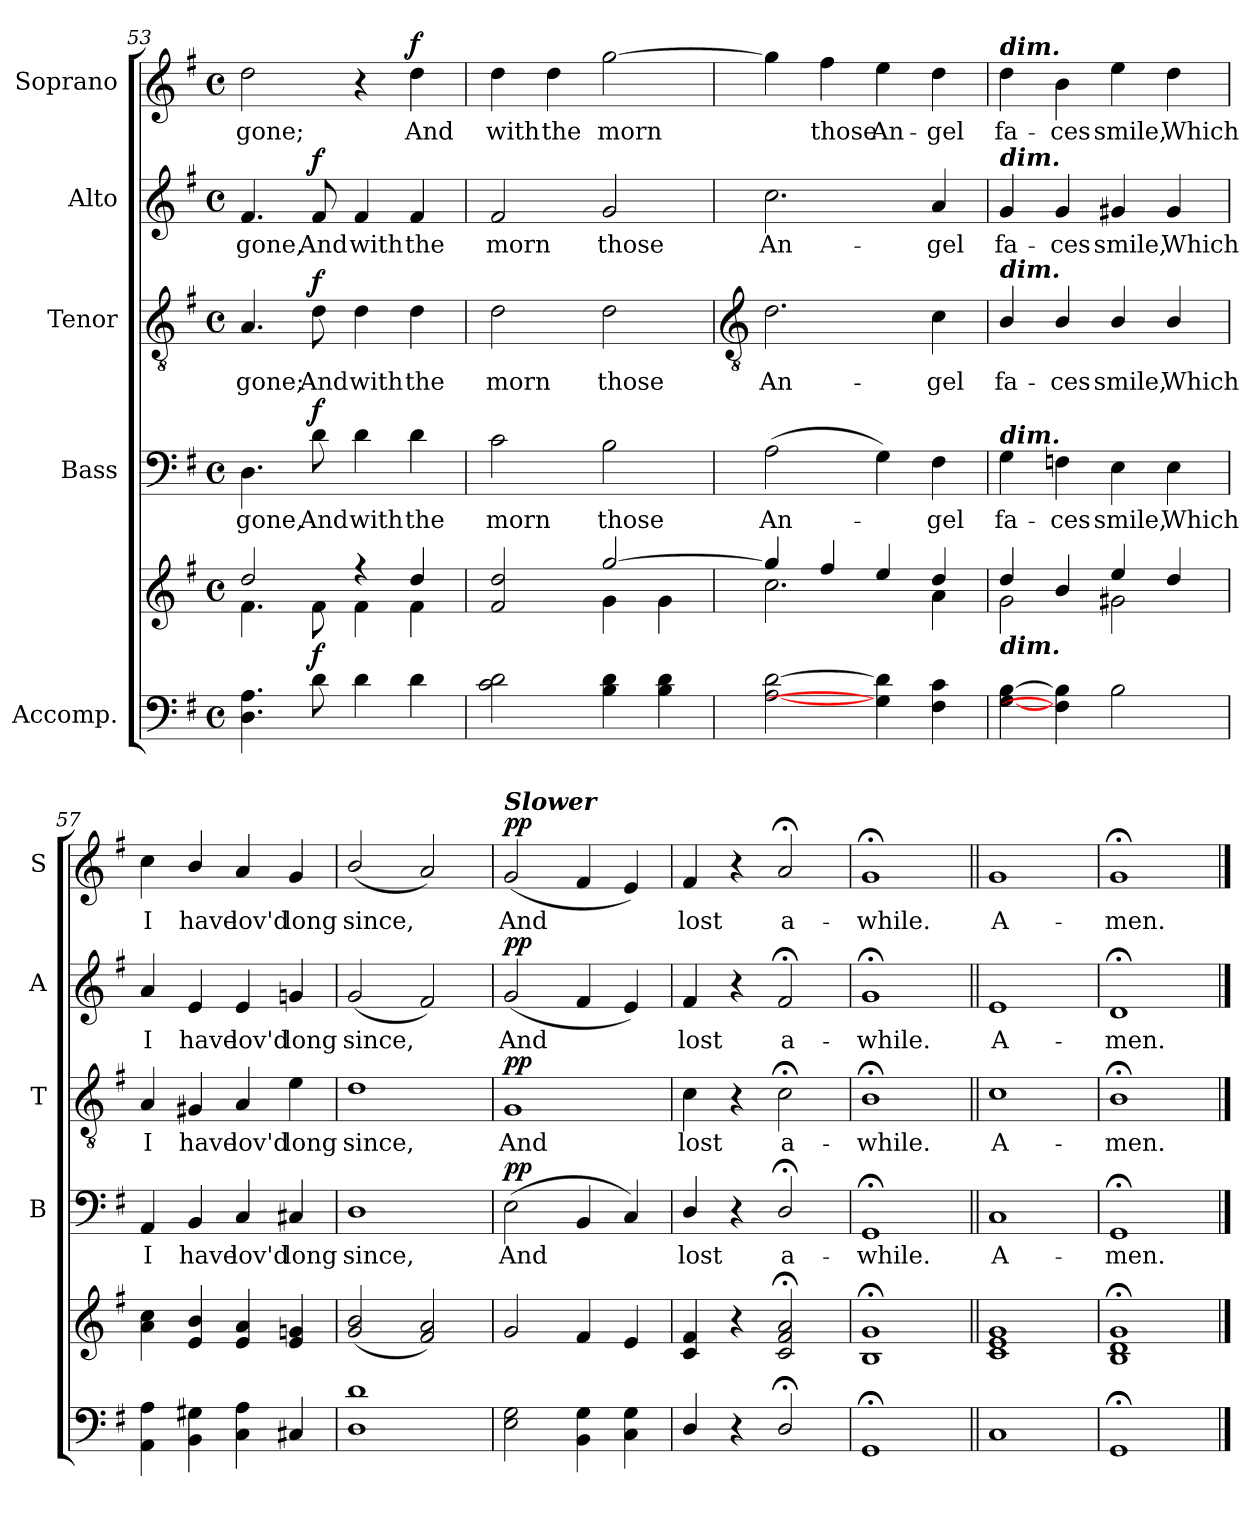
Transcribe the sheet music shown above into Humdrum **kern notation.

**kern	**kern	**dynam	**kern	**text	**dynam	**kern	**text	**dynam	**kern	**text	**dynam	**kern	**text	**dynam
*part5	*part5	*part5	*part4	*part4	*part4	*part3	*part3	*part3	*part2	*part2	*part2	*part1	*part1	*part1
*staff6	*staff5	*staff5/6	*staff4	*staff4	*staff4	*staff3	*staff3	*staff3	*staff2	*staff2	*staff2	*staff1	*staff1	*staff1
*I"Accomp.	*	*	*I"Bass	*	*	*I"Tenor	*	*	*I"Alto	*	*	*I"Soprano	*	*
*	*	*	*I'B	*	*	*I'T	*	*	*I'A	*	*	*I'S	*	*
*clefF4	*clefG2	*	*clefF4	*	*	*clefGv2	*	*	*clefG2	*	*	*clefG2	*	*
*k[f#]	*k[f#]	*	*k[f#]	*	*	*k[f#]	*	*	*k[f#]	*	*	*k[f#]	*	*
*G:	*G:	*	*G:	*	*	*G:	*	*	*G:	*	*	*G:	*	*
*M4/4	*M4/4	*	*M4/4	*	*	*M4/4	*	*	*M4/4	*	*	*M4/4	*	*
*met(c)	*met(c)	*	*met(c)	*	*	*met(c)	*	*	*met(c)	*	*	*met(c)	*	*
=53	=53	=53	=53	=53	=53	=53	=53	=53	=53	=53	=53	=53	=53	=53
*^	*^	*	*	*	*	*	*	*	*	*	*	*	*	*
!	!	!	!	!	!	!LO:LY:b	!	!	!LO:LY:b	!	!	!LO:LY:b	!	!	!LO:LY:b	!
4.D\ 4.A\	2ryy	2dd/	4.f#\	.	4.D	gone,	.	4.A	gone;	.	4.f#	gone,	.	2dd	gone;	.
!	!	!	!	!LO:DY:b	!	!LO:LY:b	!LO:DY:b	!	!LO:LY:b	!LO:DY:b	!	!LO:LY:b	!LO:DY:b	!	!	!
8d\	.	.	8f#\	f	8d	And	f	8d	And	f	8f#	And	f	.	.	.
!	!	!	!	!	!	!LO:LY:b	!	!	!LO:LY:b	!	!	!LO:LY:b	!	!	!	!
4d\	2ryy	4r	4f#\	.	4d	with	.	4d	with	.	4f#	with	.	4r	.	.
!	!	!	!	!	!	!LO:LY:b	!	!	!LO:LY:b	!	!	!LO:LY:b	!	!	!LO:LY:b	!LO:DY:b
4d\	.	4dd/	4f#\	.	4d	the	.	4d	the	.	4f#	the	.	4dd	And	f
=54	=54	=54	=54	=54	=54	=54	=54	=54	=54	=54	=54	=54	=54	=54	=54	=54
!	!	!	!	!	!	!LO:LY:b	!	!	!LO:LY:b	!	!	!LO:LY:b	!	!	!LO:LY:b	!
2c\ 2d\	2ryy	2f# 2dd	2ryy	.	2c	morn	.	2d	morn	.	2f#	morn	.	4dd	with	.
!	!	!	!	!	!	!	!	!	!	!	!	!	!	!	!LO:LY:b	!
.	.	.	.	.	.	.	.	.	.	.	.	.	.	4dd	the	.
!	!	!	!	!	!	!LO:LY:b	!	!	!LO:LY:b	!	!	!LO:LY:b	!	!	!LO:LY:b	!
4B\ 4d\	2ryy	[2gg/	4g\	.	2B	those	.	2d	those	.	2g	those	.	[2gg	morn	.
4B\ 4d\	.	.	4g\	.	.	.	.	.	.	.	.	.	.	.	.	.
*v	*v	*	*	*	*	*	*	*	*	*	*	*	*	*	*	*
!!LO:LB:g=z
=55	=55	=55	=55	=55	=55	=55	=55	=55	=55	=55	=55	=55	=55	=55	=55
*	*	*	*	*	*	*	*clefGv2	*	*	*	*	*	*	*	*
!	!	!	!	!	!LO:LY:b	!	!	!LO:LY:b	!	!	!LO:LY:b	!	!	!	!
[2A [2d	4gg/]	2.cc\	.	(>2A	An-	.	2.d	An-	.	2.cc	An-	.	4gg]	.	.
!	!	!	!	!	!	!	!	!	!	!	!	!	!	!LO:LY:b	!
.	4ff#/	.	.	.	.	.	.	.	.	.	.	.	4ff#	those	.
!	!	!	!	!	!	!	!	!	!	!	!	!	!	!LO:LY:b	!
4G] 4d]	4ee/	.	.	4G)	.	.	.	.	.	.	.	.	4ee	An-	.
!	!	!	!	!	!LO:LY:b	!	!	!LO:LY:b	!	!	!LO:LY:b	!	!	!LO:LY:b	!
4F# 4c	4dd/	4a\	.	4F#	gel	.	4c	-gel	.	4a	-gel	.	4dd	-gel	.
=56	=56	=56	=56	=56	=56	=56	=56	=56	=56	=56	=56	=56	=56	=56	=56
!	!	!	!	!	!	!	!	!	!	!	!	!	!LO:TX:a:Bi:t=dim.	!	!
!	!	!	!	!	!	!	!	!	!	!LO:TX:a:Bi:t=dim.	!	!	!	!	!
!	!	!	!	!	!	!	!LO:TX:a:Bi:t=dim.	!	!	!	!	!	!	!	!
!	!	!	!	!LO:TX:a:Bi:t=dim.	!	!	!	!	!	!	!	!	!	!	!
!	!LO:TX:b:Bi:t=dim.	!	!	!	!	!	!	!	!	!	!	!	!	!	!
!	!	!	!	!	!LO:LY:b	!	!	!LO:LY:b	!	!	!LO:LY:b	!	!	!LO:LY:b	!
[4G [4B	4dd/	2g\	.	4G	fa-	.	4B/	fa-	.	4g	fa-	.	4dd	fa-	.
!	!	!	!	!	!LO:LY:b	!	!	!LO:LY:b	!	!	!LO:LY:b	!	!	!LO:LY:b	!
4F] 4B]	4b/	.	.	4Fn	-ces	.	4B/	-ces	.	4g	-ces	.	4b	-ces	.
!	!	!	!	!	!LO:LY:b	!	!	!LO:LY:b	!	!	!LO:LY:b	!	!	!LO:LY:b	!
2B	4ee/	2g#X\	.	4E	smile,	.	4B/	smile,	.	4g#X	smile,	.	4ee	smile,	.
!	!	!	!	!	!LO:LY:b	!	!	!LO:LY:b	!	!	!LO:LY:b	!	!	!LO:LY:b	!
.	4dd/	.	.	4E	Which	.	4B/	Which	.	4g#	Which	.	4dd	Which	.
=57	=57	=57	=57	=57	=57	=57	=57	=57	=57	=57	=57	=57	=57	=57	=57
!	!	!	!	!	!LO:LY:b	!	!	!LO:LY:b	!	!	!LO:LY:b	!	!	!LO:LY:b	!
4AA 4A	4a\ 4cc\	2ryy	.	4AA	I	.	4A	I	.	4a	I	.	4cc	I	.
!	!	!	!	!	!LO:LY:b	!	!	!LO:LY:b	!	!	!LO:LY:b	!	!	!LO:LY:b	!
4BB 4G#X	4e 4b	.	.	4BB	have	.	4G#X	have	.	4e	have	.	4b/	have	.
!	!	!	!	!	!LO:LY:b	!	!	!LO:LY:b	!	!	!LO:LY:b	!	!	!LO:LY:b	!
4C 4A	4e 4a	2ryy	.	4C	lov'd	.	4A	lov'd	.	4e	lov'd	.	4a	lov'd	.
!	!	!	!	!	!LO:LY:b	!	!	!LO:LY:b	!	!	!LO:LY:b	!	!	!LO:LY:b	!
4C#X	4e 4gn	.	.	4C#X	long	.	4e	long	.	4gn	long	.	4g	long	.
=58	=58	=58	=58	=58	=58	=58	=58	=58	=58	=58	=58	=58	=58	=58	=58
!	!	!	!	!	!LO:LY:b	!	!	!LO:LY:b	!	!	!LO:LY:b	!	!	!LO:LY:b	!
1D 1d	(<2g 2b	2ryy	.	1D	since,	.	1d	since,	.	(<2g	since,	.	(<2b/	since,	.
.	2f# 2a)	2ryy	.	.	.	.	.	.	.	2f#)	.	.	2a)	.	.
=59	=59	=59	=59	=59	=59	=59	=59	=59	=59	=59	=59	=59	=59	=59	=59
!	!	!	!	!	!	!	!	!	!	!	!	!	!LO:TX:a:Bi:t=Slower	!	!
!	!	!	!	!	!LO:LY:b	!LO:DY:b	!	!LO:LY:b	!LO:DY:b	!	!LO:LY:b	!LO:DY:b	!	!LO:LY:b	!LO:DY:b
2E 2G	2g	1ryy	.	(<2E	And	pp	1G	And	pp	(<2g	And	pp	(<2g	And	pp
4BB 4G	4f#	.	.	4BB	.	.	.	.	.	4f#	.	.	4f#	.	.
4C 4G	4e	.	.	4C)	.	.	.	.	.	4e)	.	.	4e)	.	.
=60	=60	=60	=60	=60	=60	=60	=60	=60	=60	=60	=60	=60	=60	=60	=60
!	!	!	!	!	!LO:LY:b	!	!	!LO:LY:b	!	!	!LO:LY:b	!	!	!LO:LY:b	!
4D/	4c 4f#	2ryy	.	4D/	lost	.	4c	lost	.	4f#	lost	.	4f#	lost	.
4r	4r	.	.	4r	.	.	4r	.	.	4r	.	.	4r	.	.
!	!	!	!	!	!LO:LY:b	!	!	!LO:LY:b	!	!	!LO:LY:b	!	!	!LO:LY:b	!
2D;/	2c;< 2f#;< 2a;<	2ryy	.	2D;</	a-	.	2c;<	a-	.	2f#;<	a-	.	2a;<	a-	.
=61	=61	=61	=61	=61	=61	=61	=61	=61	=61	=61	=61	=61	=61	=61	=61
!	!	!	!	!	!LO:LY:b	!	!	!LO:LY:b	!	!	!LO:LY:b	!	!	!LO:LY:b	!
1GG;	1B;< 1g;<	1ryy	.	1GG;<	-while.	.	1B;<	-while.	.	1g;<	-while.	.	1g;<	-while.	.
=62||	=62||	=62||	=62||	=62||	=62||	=62||	=62||	=62||	=62||	=62||	=62||	=62||	=62||	=62||	=62||
!	!	!	!	!	!LO:LY:b	!	!	!LO:LY:b	!	!	!LO:LY:b	!	!	!LO:LY:b	!
1C	1c 1e 1g	1ryy	.	1C	A-	.	1c	A-	.	1e	A-	.	1g	A-	.
=63	=63	=63	=63	=63	=63	=63	=63	=63	=63	=63	=63	=63	=63	=63	=63
!	!	!	!	!	!LO:LY:b	!	!	!LO:LY:b	!	!	!LO:LY:b	!	!	!LO:LY:b	!
1GG;	1B;< 1d;< 1g;<	1ryy	.	1GG;<	-men.	.	1B;<	-men.	.	1d;<	-men.	.	1g;<	-men.	.
*	*v	*v	*	*	*	*	*	*	*	*	*	*	*	*	*
==	==	==	==	==	==	==	==	==	==	==	==	==	==	==
*-	*-	*-	*-	*-	*-	*-	*-	*-	*-	*-	*-	*-	*-	*-
